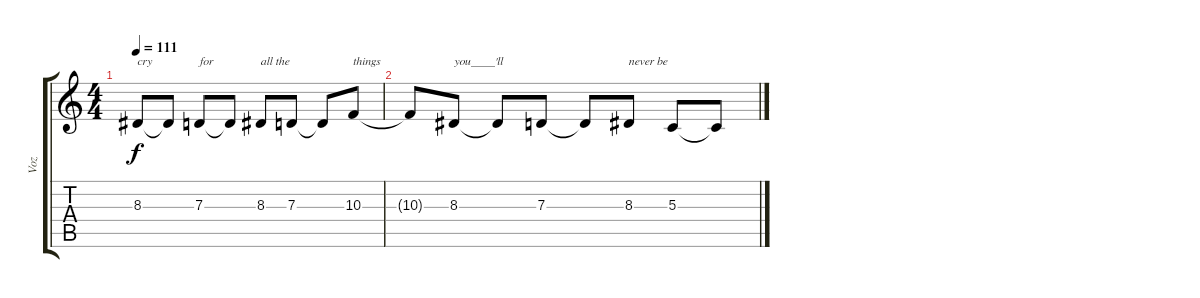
\track ("Voz" "Voz") {instrument lead2sawtooth}
\staff {score tabs}
\tuning (E4 B3 G3 D3 A2 E2) {hide}
\ts (4 4)
\tempo 111
\clef g2
\ks c
8.3.8{txt "cry " dy f} 8.3{t}.8 7.3.8{txt "for"} 7.3{t}.8 8.3.8{txt "all the"} 7.3.8 7.3{t}.8 10.3.8{txt "things"} |
10.3{t}.8 8.3.8{txt "you____'ll"} 8.3{t}.8 7.3.8 7.3{t}.8 8.3.8{txt "never be"} 5.3.8 5.3{t}.8
